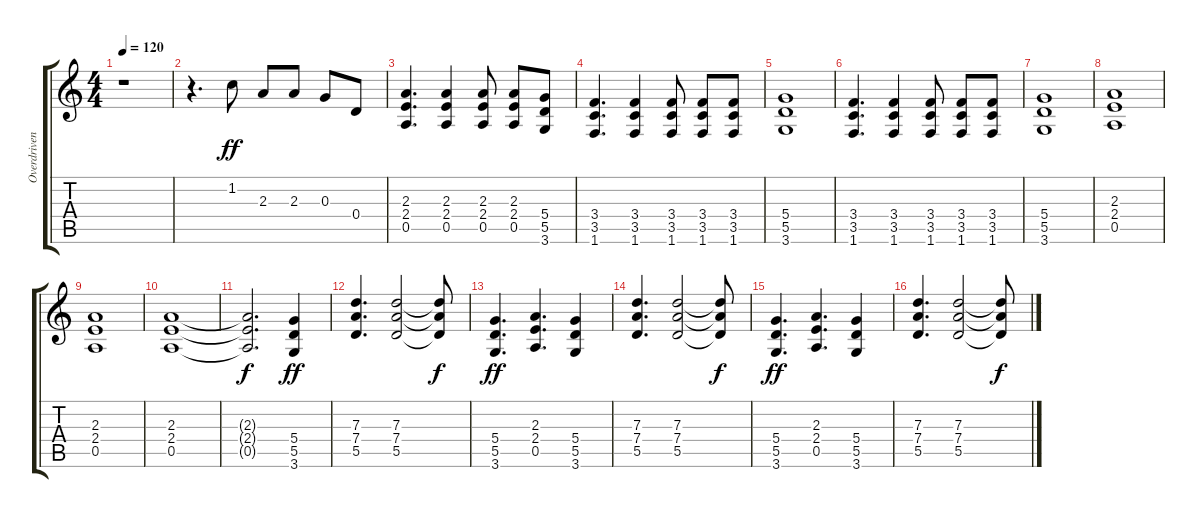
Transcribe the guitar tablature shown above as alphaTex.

\track ("Overdriven" "Overdriven") {instrument overdrivenguitar}
\staff {score tabs}
\tuning (E4 B3 G3 D3 A2 E2) {hide}
\ts (4 4)
\tempo 120
\clef g2
\ks c
r.1{dy ff} |
r.4{d} 1.2.8 2.3.8 2.3.8 0.3.8 0.4.8 |
(2.3 2.4 0.5).4{d} (2.3 2.4 0.5).4 (2.3 2.4 0.5).8 (2.3 2.4 0.5).8 (5.4 5.5 3.6).8 |
(3.4 3.5 1.6).4{d} (3.4 3.5 1.6).4 (3.4 3.5 1.6).8 (3.4 3.5 1.6).8 (3.4 3.5 1.6).8 |
(5.4 5.5 3.6).1 |
(3.4 3.5 1.6).4{d} (3.4 3.5 1.6).4 (3.4 3.5 1.6).8 (3.4 3.5 1.6).8 (3.4 3.5 1.6).8 |
(5.4 5.5 3.6).1 |
(2.3 2.4 0.5).1 |
(2.3 2.4 0.5).1 |
(2.3 2.4 0.5).1 |
(2.3{t} 2.4{t} 0.5{t}).2{d dy f} (5.4 5.5 3.6).4{dy ff} |
(7.3 7.4 5.5).4{d} (7.3 7.4 5.5).2 (7.3{t} 7.4{t} 5.5{t}).8{dy f} |
(5.4 5.5 3.6).4{d dy ff} (2.3 2.4 0.5).4{d} (5.4 5.5 3.6).4 |
(7.3 7.4 5.5).4{d} (7.3 7.4 5.5).2 (7.3{t} 7.4{t} 5.5{t}).8{dy f} |
(5.4 5.5 3.6).4{d dy ff} (2.3 2.4 0.5).4{d} (5.4 5.5 3.6).4 |
(7.3 7.4 5.5).4{d} (7.3 7.4 5.5).2 (7.3{t} 7.4{t} 5.5{t}).8{dy f}
